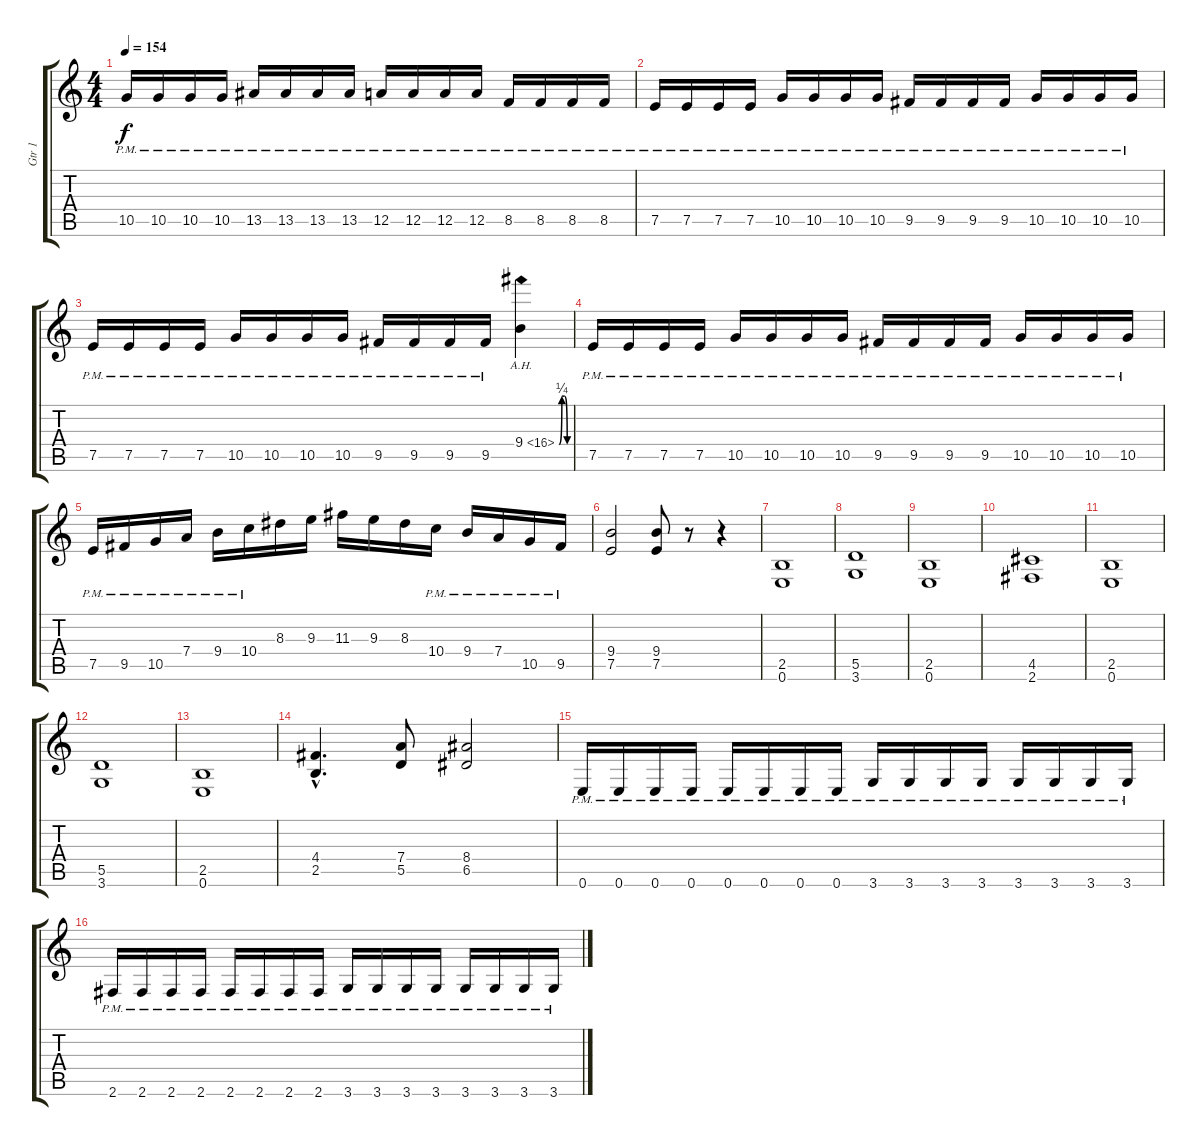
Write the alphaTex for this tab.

\track ("Gtr 1" "Gtr 1") {instrument overdrivenguitar}
\staff {score tabs}
\tuning (E4 B3 G3 D3 A2 E2) {hide}
\ts (4 4)
\tempo 154
\clef g2
\ks c
10.5{pm}.16{dy f} 10.5{pm}.16 10.5{pm}.16 10.5{pm}.16 13.5{pm}.16 13.5{pm}.16 13.5{pm}.16 13.5{pm}.16 12.5{pm}.16 12.5{pm}.16 12.5{pm}.16 12.5{pm}.16 8.5{pm}.16 8.5{pm}.16 8.5{pm}.16 8.5{pm}.16 |
7.5{pm}.16 7.5{pm}.16 7.5{pm}.16 7.5{pm}.16 10.5{pm}.16 10.5{pm}.16 10.5{pm}.16 10.5{pm}.16 9.5{pm}.16 9.5{pm}.16 9.5{pm}.16 9.5{pm}.16 10.5{pm}.16 10.5{pm}.16 10.5{pm}.16 10.5{pm}.16 |
7.5{pm}.16 7.5{pm}.16 7.5{pm}.16 7.5{pm}.16 10.5{pm}.16 10.5{pm}.16 10.5{pm}.16 10.5{pm}.16 9.5{pm}.16 9.5{pm}.16 9.5{pm}.16 9.5{pm}.16 9.4{be (custom 0 0 15 1 30 1 45 0 60 0) ah 7}.4 |
7.5{pm}.16 7.5{pm}.16 7.5{pm}.16 7.5{pm}.16 10.5{pm}.16 10.5{pm}.16 10.5{pm}.16 10.5{pm}.16 9.5{pm}.16 9.5{pm}.16 9.5{pm}.16 9.5{pm}.16 10.5{pm}.16 10.5{pm}.16 10.5{pm}.16 10.5{pm}.16 |
7.5{pm}.16 9.5{pm}.16 10.5{pm}.16 7.4{pm}.16 9.4{pm}.16 10.4{pm}.16 8.3.16 9.3.16 11.3.16 9.3.16 8.3.16 10.4{pm}.16 9.4{pm}.16 7.4{pm}.16 10.5{pm}.16 9.5{pm}.16 |
(9.4 7.5).2 (9.4 7.5).8 r.8 r.4 |
(2.5 0.6).1 |
(5.5 3.6).1 |
(2.5 0.6).1 |
(4.5 2.6).1 |
(2.5 0.6).1 |
(5.5 3.6).1 |
(2.5 0.6).1 |
(4.4{hac} 2.5{hac}).4{d} (7.4 5.5).8 (8.4 6.5).2 |
0.6{pm}.16 0.6{pm}.16 0.6{pm}.16 0.6{pm}.16 0.6{pm}.16 0.6{pm}.16 0.6{pm}.16 0.6{pm}.16 3.6{pm}.16 3.6{pm}.16 3.6{pm}.16 3.6{pm}.16 3.6{pm}.16 3.6{pm}.16 3.6{pm}.16 3.6{pm}.16 |
2.6{pm}.16 2.6{pm}.16 2.6{pm}.16 2.6{pm}.16 2.6{pm}.16 2.6{pm}.16 2.6{pm}.16 2.6{pm}.16 3.6{pm}.16 3.6{pm}.16 3.6{pm}.16 3.6{pm}.16 3.6{pm}.16 3.6{pm}.16 3.6{pm}.16 3.6{pm}.16
